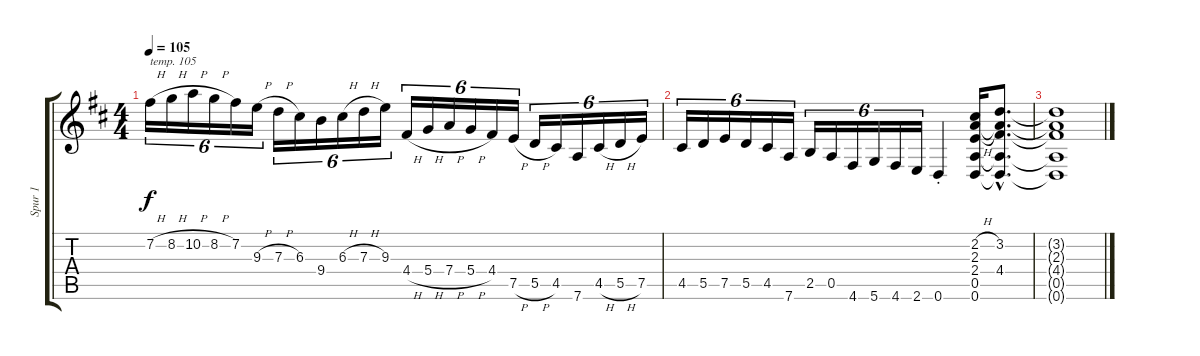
\track ("Spur 1" "Spur 1") {instrument acousticguitarsteel}
\staff {score tabs}
\tuning (E4 B3 G3 D3 A2 D2) {hide}
\ts (4 4)
\tempo 105
\clef g2
\ks d
7.2{h}.16{tu (6 4) txt "temp. 105" dy f} 8.2{h}.16{tu (6 4)} 10.2{h}.16{tu (6 4)} 8.2{h}.16{tu (6 4)} 7.2.16{tu (6 4)} 9.3{h}.16{tu (6 4)} 7.3{h}.16{tu (6 4)} 6.3.16{tu (6 4)} 9.4.16{tu (6 4)} 6.3{h}.16{tu (6 4)} 7.3{h}.16{tu (6 4)} 9.3.16{tu (6 4)} 4.4{h}.16{tu (6 4)} 5.4{h}.16{tu (6 4)} 7.4{h}.16{tu (6 4)} 5.4{h}.16{tu (6 4)} 4.4.16{tu (6 4)} 7.5{h}.16{tu (6 4)} 5.5{h}.16{tu (6 4)} 4.5.16{tu (6 4)} 7.6.16{tu (6 4)} 4.5{h}.16{tu (6 4)} 5.5{h}.16{tu (6 4)} 7.5.16{tu (6 4)} |
4.5.16{tu (6 4)} 5.5.16{tu (6 4)} 7.5.16{tu (6 4)} 5.5.16{tu (6 4)} 4.5.16{tu (6 4)} 7.6.16{tu (6 4)} 2.5.16{tu (6 4)} 0.5.16{tu (6 4)} 4.6.16{tu (6 4)} 5.6.16{tu (6 4)} 4.6.16{tu (6 4)} 2.6.16{tu (6 4)} 0.6{st}.4 (2.2{h} 2.3 2.4{h} 0.5 0.6).16 (3.2{hac} 2.3{hac t} 4.4{hac} 0.5{hac t} 0.6{hac t}).8{d} |
(3.2{t} 2.3{t} 4.4{t} 0.5{t} 0.6{t}).1
